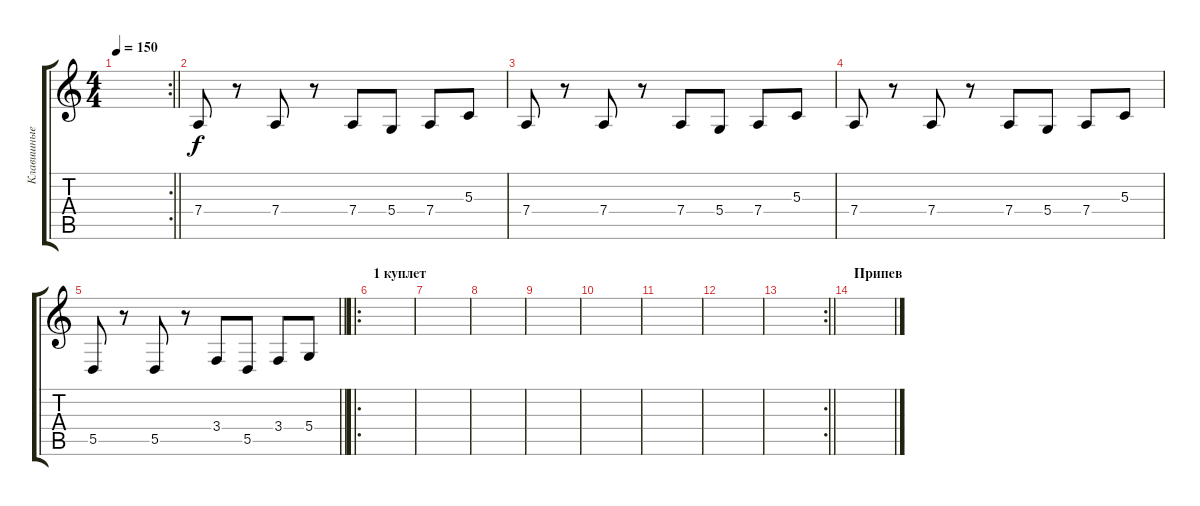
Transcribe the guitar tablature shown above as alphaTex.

\track ("Клавишные 3" "Клавишные ") {instrument lead2sawtooth}
\staff {score tabs}
\tuning (E4 B3 G3 D3 A2 E2) {hide}
\rc 2
\ts (4 4)
\tempo 150
\clef g2
\barLineRight lightlight
\ks c
|
7.4.8 r.8 7.4.8 r.8 7.4.8 5.4.8 7.4.8 5.3.8 |
7.4.8 r.8 7.4.8 r.8 7.4.8 5.4.8 7.4.8 5.3.8 |
7.4.8 r.8 7.4.8 r.8 7.4.8 5.4.8 7.4.8 5.3.8 |
\barLineRight lightlight
5.5.8 r.8 5.5.8 r.8 3.4.8 5.5.8 3.4.8 5.4.8 |
\ro
\section ("" "1 куплет")
|
|
|
|
|
|
|
\rc 2
\barLineRight lightlight
|
\section ("" "Припев")
